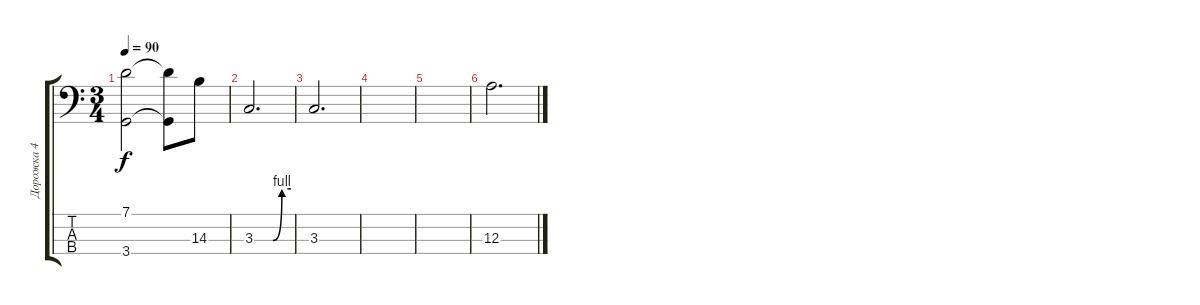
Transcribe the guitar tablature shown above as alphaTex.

\track ("Дорожка 4" "Дорожка 4") {instrument electricbasspick}
\staff {score tabs}
\tuning (G2 D2 A1 E1) {hide}
\ts (3 4)
\tempo 90
\clef f4
\ks c
(7.1 3.4).2{dy f} (7.1{t} 3.4{t}).8 14.3.8 |
3.3{be (custom 0 0 30 0 45 4 60 4)}.2{d} |
3.3.2{d} |
|
|
12.3.2{d}
